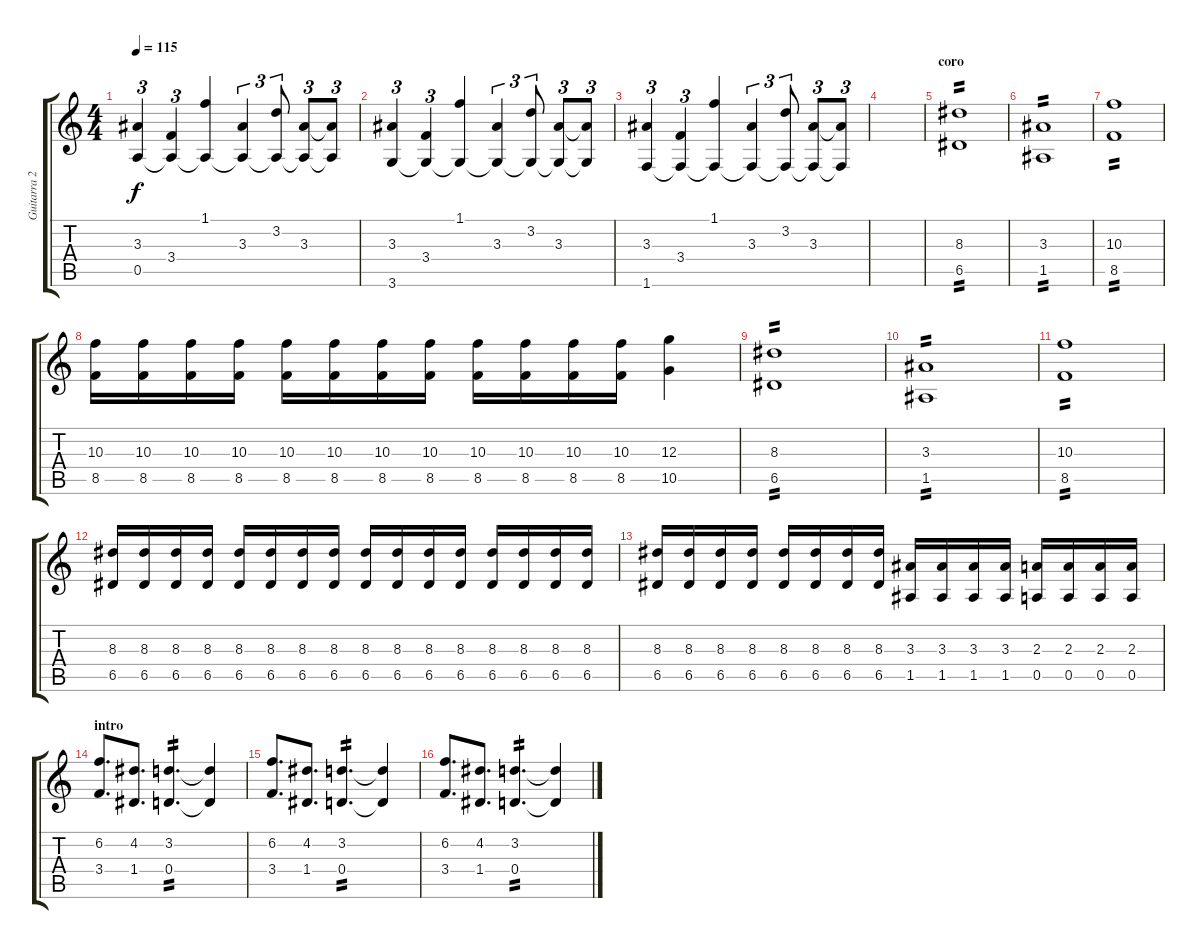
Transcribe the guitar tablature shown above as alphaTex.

\track ("Guitarra 2" "Guitarra 2") {instrument distortionguitar}
\staff {score tabs}
\tuning (E4 B3 G3 D3 A2 E2) {hide}
\ts (4 4)
\tempo 115
\clef g2
\ks c
(3.3 0.5).4{tu (3 2) dy f} (3.4 0.5{t}).4{tu (3 2)} (1.1 0.5{t}).4 (3.3 0.5{t}).4{tu (3 2)} (3.2 0.5{t}).8{tu (3 2)} (3.3 0.5{t}).8{tu (3 2)} (3.3{t} 0.5{t}).8{tu (3 2)} |
(3.3 3.6).4{tu (3 2)} (3.4 3.6{t}).4{tu (3 2)} (1.1 3.6{t}).4 (3.3 3.6{t}).4{tu (3 2)} (3.2 3.6{t}).8{tu (3 2)} (3.3 3.6{t}).8{tu (3 2)} (3.3{t} 3.6{t}).8{tu (3 2)} |
(3.3 1.6).4{tu (3 2)} (3.4 1.6{t}).4{tu (3 2)} (1.1 1.6{t}).4 (3.3 1.6{t}).4{tu (3 2)} (3.2 1.6{t}).8{tu (3 2)} (3.3 1.6{t}).8{tu (3 2)} (3.3{t} 1.6{t}).8{tu (3 2)} |
|
\section ("" "coro")
(8.3 6.5).1{tp 2} |
(3.3 1.5).1{tp 2} |
(10.3 8.5).1{tp 2} |
(10.3 8.5).16 (10.3 8.5).16 (10.3 8.5).16 (10.3 8.5).16 (10.3 8.5).16 (10.3 8.5).16 (10.3 8.5).16 (10.3 8.5).16 (10.3 8.5).16 (10.3 8.5).16 (10.3 8.5).16 (10.3 8.5).16 (12.3 10.5).4 |
(8.3 6.5).1{tp 2} |
(3.3 1.5).1{tp 2} |
(10.3 8.5).1{tp 2} |
(8.3 6.5).16{instrument distortionguitar} (8.3 6.5).16 (8.3 6.5).16 (8.3 6.5).16 (8.3 6.5).16 (8.3 6.5).16 (8.3 6.5).16 (8.3 6.5).16 (8.3 6.5).16 (8.3 6.5).16 (8.3 6.5).16 (8.3 6.5).16 (8.3 6.5).16 (8.3 6.5).16 (8.3 6.5).16 (8.3 6.5).16 |
(8.3 6.5).16 (8.3 6.5).16 (8.3 6.5).16 (8.3 6.5).16 (8.3 6.5).16 (8.3 6.5).16 (8.3 6.5).16 (8.3 6.5).16 (3.3 1.5).16 (3.3 1.5).16 (3.3 1.5).16 (3.3 1.5).16 (2.3 0.5).16 (2.3 0.5).16 (2.3 0.5).16 (2.3 0.5).16 |
\section ("" "intro")
(6.2 3.4).8{d} (4.2 1.4).8{d} (3.2 0.4).4{d tp 2} (3.2{t} 0.4{t}).4 |
(6.2 3.4).8{d} (4.2 1.4).8{d} (3.2 0.4).4{d tp 2} (3.2{t} 0.4{t}).4 |
(6.2 3.4).8{d} (4.2 1.4).8{d} (3.2 0.4).4{d tp 2} (3.2{t} 0.4{t}).4
